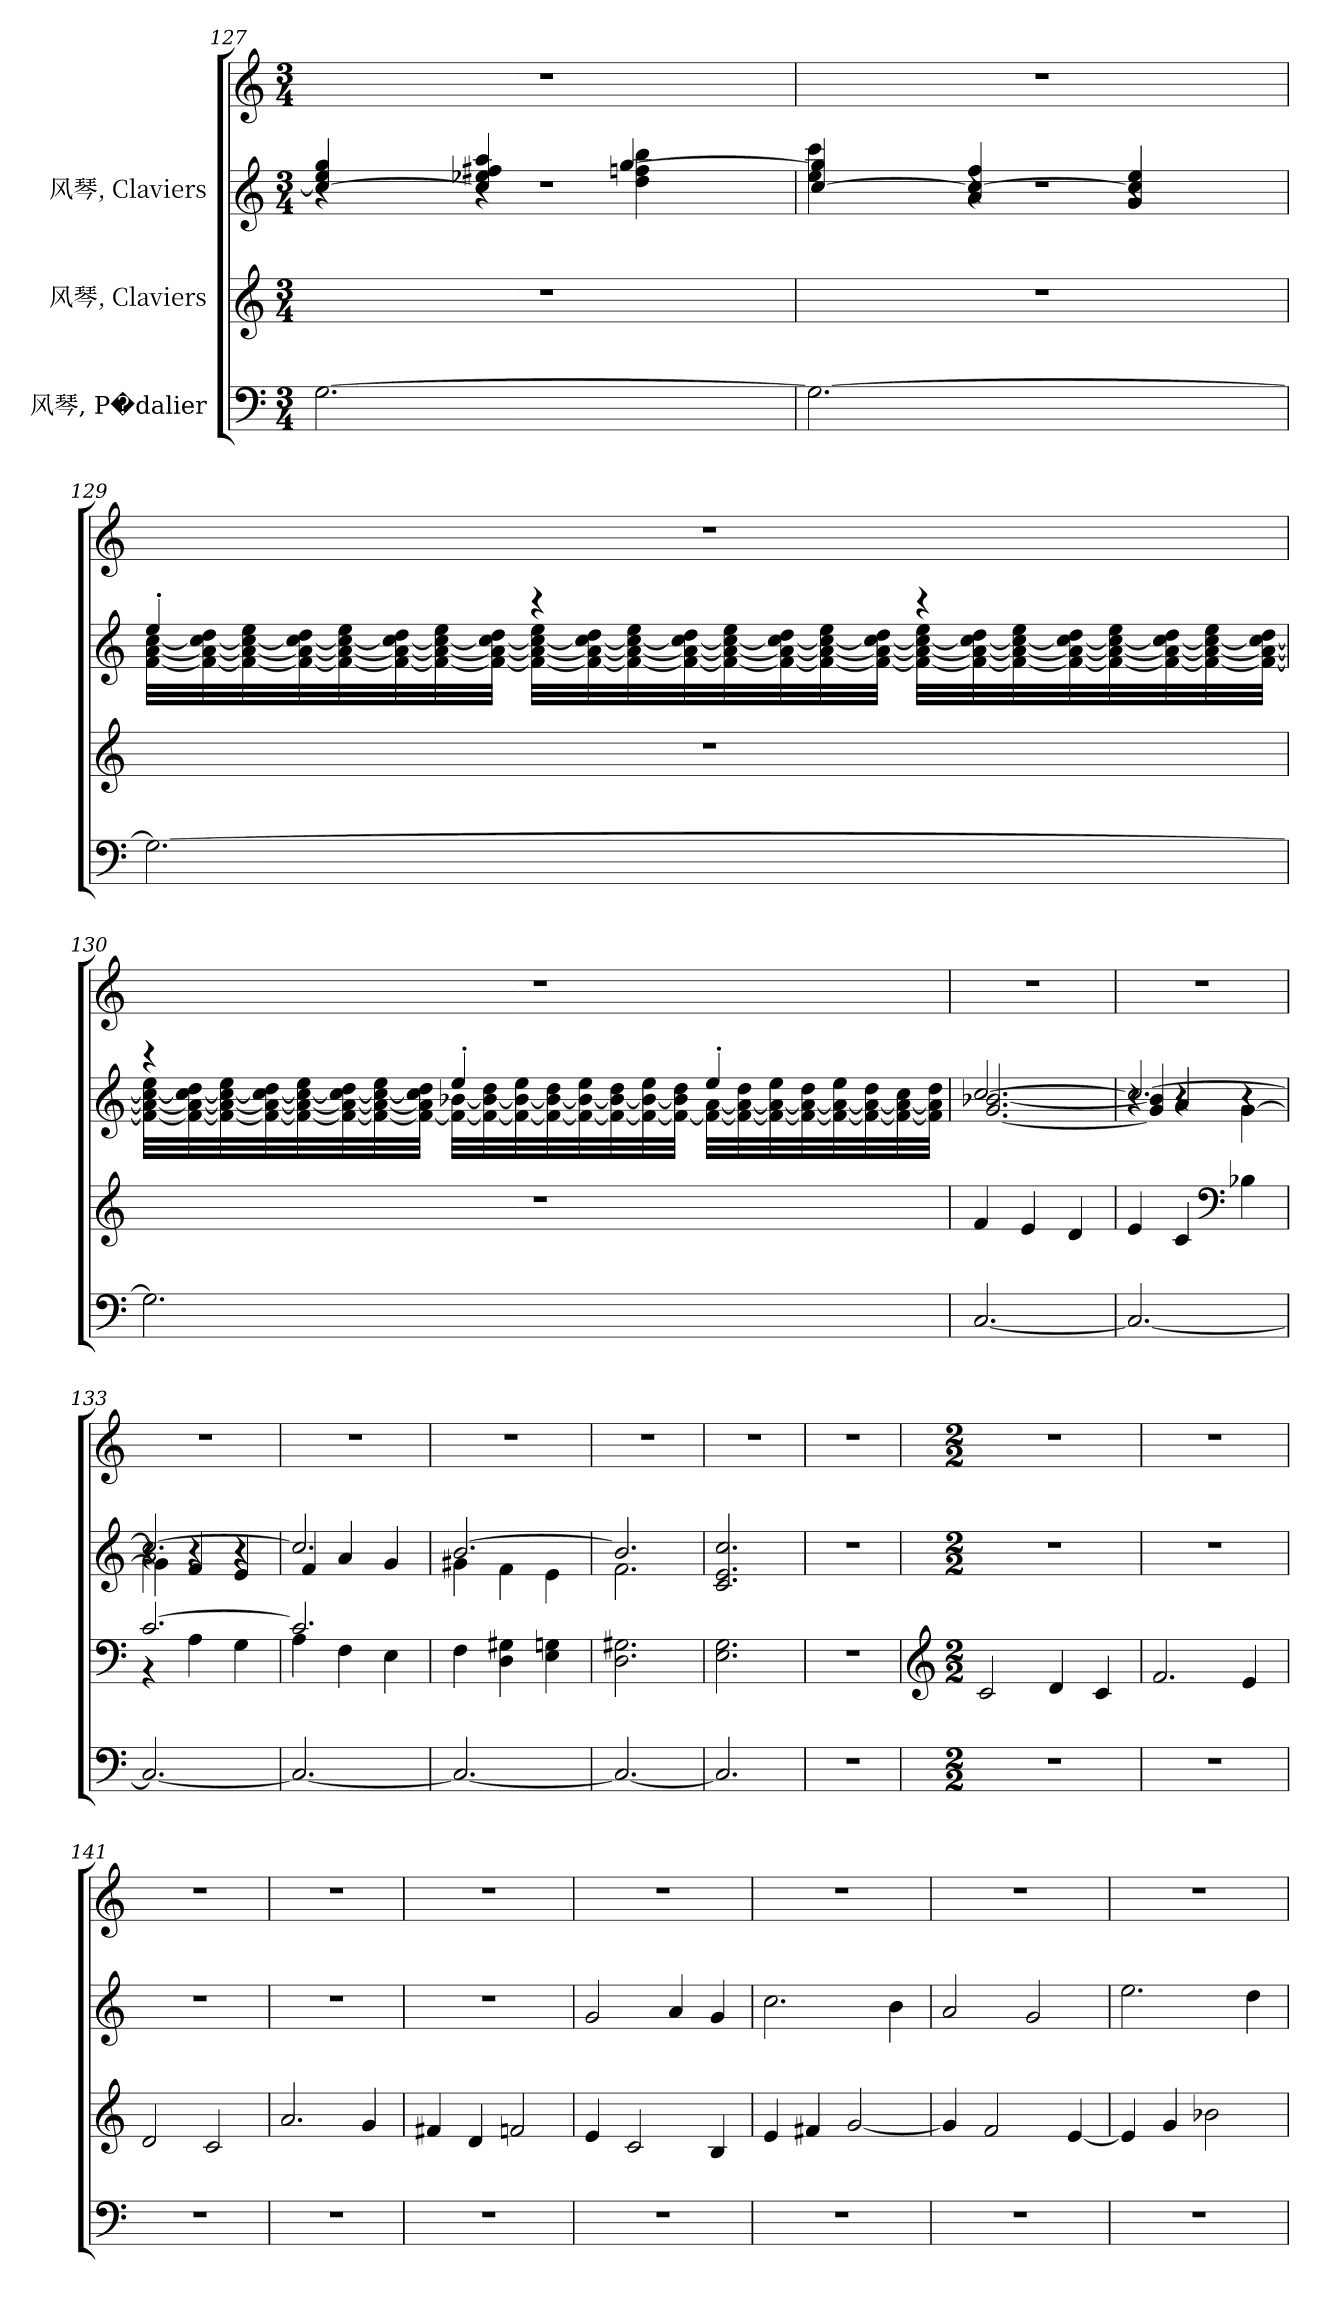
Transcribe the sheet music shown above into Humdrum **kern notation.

**kern	**kern	**kern	**kern
*part3	*part2	*part1	*part1
*staff4	*staff3	*staff2	*staff1
*I"风琴, P�dalier	*I"风琴, Claviers	*I"风琴, Claviers	*
*clefF4	*clefG2	*clefG2	*clefG2
*k[]	*k[]	*k[]	*k[]
*M3/4	*M3/4	*M3/4	*M3/4
=127	=127	=127	=127
*	*	*^	*
*	*	*	*^	*
[2.G\	2.r	2.r	4r	4cc/_ 4ee/ 4gg/	2.r
.	.	.	4r	4cc/] 4ee-X/ 4ff#X/ 4aa/	.
.	.	.	4dd\ 4ffn\ 4bb\	[4gg/	.
!!LO:LB:g=z
=128	=128	=128	=128	=128	=128
2.G\_	2.r	2.r	4ee\ 4ccc\	[4cc/ 4gg/]	2.r
.	.	.	4r	4a/ 4cc/_ 4ff/	.
.	.	.	4r	4g/ 4cc/] 4ee/	.
*	*	*v	*v	*v	*
!!LO:LB:g=z
=129	=129	=129	=129
*	*	*	*MM86
*	*	*^	*
2.G\_	2.r	4ee'/	[32f\ [32a\ [32cc\LLL	2.r
.	.	.	32f\_ 32a\_ 32cc\_ 32dd\	.
.	.	.	32f\_ 32a\_ 32cc\_ 32ee\	.
.	.	.	32f\_ 32a\_ 32cc\_ 32dd\	.
.	.	.	32f\_ 32a\_ 32cc\_ 32ee\	.
.	.	.	32f\_ 32a\_ 32cc\_ 32dd\	.
.	.	.	32f\_ 32a\_ 32cc\_ 32ee\	.
.	.	.	32f\_ 32a\_ 32cc\_ 32dd\JJJ	.
.	.	4r	32f\_ 32a\_ 32cc\_ 32ee\LLL	.
.	.	.	32f\_ 32a\_ 32cc\_ 32dd\	.
.	.	.	32f\_ 32a\_ 32cc\_ 32ee\	.
.	.	.	32f\_ 32a\_ 32cc\_ 32dd\	.
.	.	.	32f\_ 32a\_ 32cc\_ 32ee\	.
.	.	.	32f\_ 32a\_ 32cc\_ 32dd\	.
.	.	.	32f\_ 32a\_ 32cc\_ 32ee\	.
.	.	.	32f\_ 32a\_ 32cc\_ 32dd\JJJ	.
.	.	4r	32f\_ 32a\_ 32cc\_ 32ee\LLL	.
.	.	.	32f\_ 32a\_ 32cc\_ 32dd\	.
.	.	.	32f\_ 32a\_ 32cc\_ 32ee\	.
.	.	.	32f\_ 32a\_ 32cc\_ 32dd\	.
.	.	.	32f\_ 32a\_ 32cc\_ 32ee\	.
.	.	.	32f\_ 32a\_ 32cc\_ 32dd\	.
.	.	.	32f\_ 32a\_ 32cc\_ 32ee\	.
.	.	.	32f\_ 32a\_ 32cc\_ 32dd\JJJ	.
!!LO:PB:g=z
=130	=130	=130	=130	=130
2.G\]	2.r	4r	32f\_ 32a\_ 32cc\_ 32ee\LLL	2.r
.	.	.	32f\_ 32a\_ 32cc\_ 32dd\	.
.	.	.	32f\_ 32a\_ 32cc\_ 32ee\	.
.	.	.	32f\_ 32a\_ 32cc\_ 32dd\	.
.	.	.	32f\_ 32a\_ 32cc\_ 32ee\	.
.	.	.	32f\_ 32a\_ 32cc\_ 32dd\	.
.	.	.	32f\_ 32a\_ 32cc\_ 32ee\	.
.	.	.	32f\_ 32a\] 32cc\] 32dd\JJJ	.
.	.	4ee'/	32f\_ [32b-X\LLL	.
.	.	.	32f\_ 32b-\_ 32dd\	.
.	.	.	32f\_ 32b-\_ 32ee\	.
.	.	.	32f\_ 32b-\_ 32dd\	.
.	.	.	32f\_ 32b-\_ 32ee\	.
.	.	.	32f\_ 32b-\_ 32dd\	.
.	.	.	32f\_ 32b-\_ 32ee\	.
.	.	.	32f\_ 32b-\] 32dd\JJJ	.
.	.	4ee'/	32f\_ [32a\LLL	.
.	.	.	32f\_ 32a\_ 32dd\	.
.	.	.	32f\_ 32a\_ 32ee\	.
.	.	.	32f\_ 32a\_ 32dd\	.
.	.	.	32f\_ 32a\_ 32ee\	.
.	.	.	32f\_ 32a\_ 32dd\	.
.	.	.	32f\_ 32a\_ 32cc\	.
.	.	.	32f\] 32a\] 32dd\JJJ	.
!!LO:LB:g=z
=131	=131	=131	=131	=131
[2.C/	4f/	[2.cc/	[2.g/ [2.b-X/	2.r
.	4e/	.	.	.
.	4d/	.	.	.
=132	=132	=132	=132	=132
*	*	*	*^	*
2.C/_	4e/	2.cc/_	4g/] 4b-/]	4r	2.r
.	4c/	.	4a/	4r	.
*	*clefF4	*	*	*	*
.	4B-X\	.	4r	[4g\	.
=133	=133	=133	=133	=133	=133
*	*^	*	*	*^	*
2.C/_	[2.c/	4r	2.cc/_	2a\	4r	4g\]	2.r
.	.	4A\	.	.	4f/	4r	.
.	.	4G\	.	4r	4e/	4r	.
*	*	*	*	*v	*v	*v	*
=134	=134	=134	=134	=134	=134
2.C/_	2.c/]	4A\	2.cc/]	4f/	2.r
.	.	4F\	.	4a/	.
.	.	4E\	.	4g/	.
*	*v	*v	*	*	*
=135	=135	=135	=135	=135
2.C/_	4F\	[2.b/	4g#X\	2.r
.	4D\ 4G#X\	.	4f\	.
.	4E\ 4Gn\	.	4e\	.
=136	=136	=136	=136	=136
2.C/_	2.D\ 2.G#X\	2.b/]	2.f\	2.r
*	*	*v	*v	*
=137	=137	=137	=137
*	*	*	*MM50
2.C/]	2.E\ 2.G\	2.c/ 2.e/ 2.cc/	2.r
=138	=138	=138	=138
2.r	2.r	2.r	2.r
=139	=139	=139	=139
*	*clefG2	*	*
*M2/2	*M2/2	*M2/2	*M2/2
*	*	*	*MM127
1r	2c/	1r	1r
.	4d/	.	.
.	4c/	.	.
!!LO:LB:g=z
=140	=140	=140	=140
1r	2.f/	1r	1r
.	4e/	.	.
=141	=141	=141	=141
1r	2d/	1r	1r
.	2c/	.	.
=142	=142	=142	=142
1r	2.a/	1r	1r
.	4g/	.	.
=143	=143	=143	=143
1r	4f#X/	1r	1r
.	4d/	.	.
.	2fn/	.	.
=144	=144	=144	=144
1r	4e/	2g/	1r
.	2c/	.	.
.	.	4a/	.
.	4B/	4g/	.
=145	=145	=145	=145
1r	4e/	2.cc\	1r
.	4f#X/	.	.
.	[2g/	.	.
.	.	4b\	.
=146	=146	=146	=146
1r	4g/]	2a/	1r
.	2f/	.	.
.	.	2g/	.
.	[4e/	.	.
=147	=147	=147	=147
1r	4e/]	2.ee\	1r
.	4g/	.	.
.	2b-X\	.	.
.	.	4dd\	.
=	=	=	=
*-	*-	*-	*-
